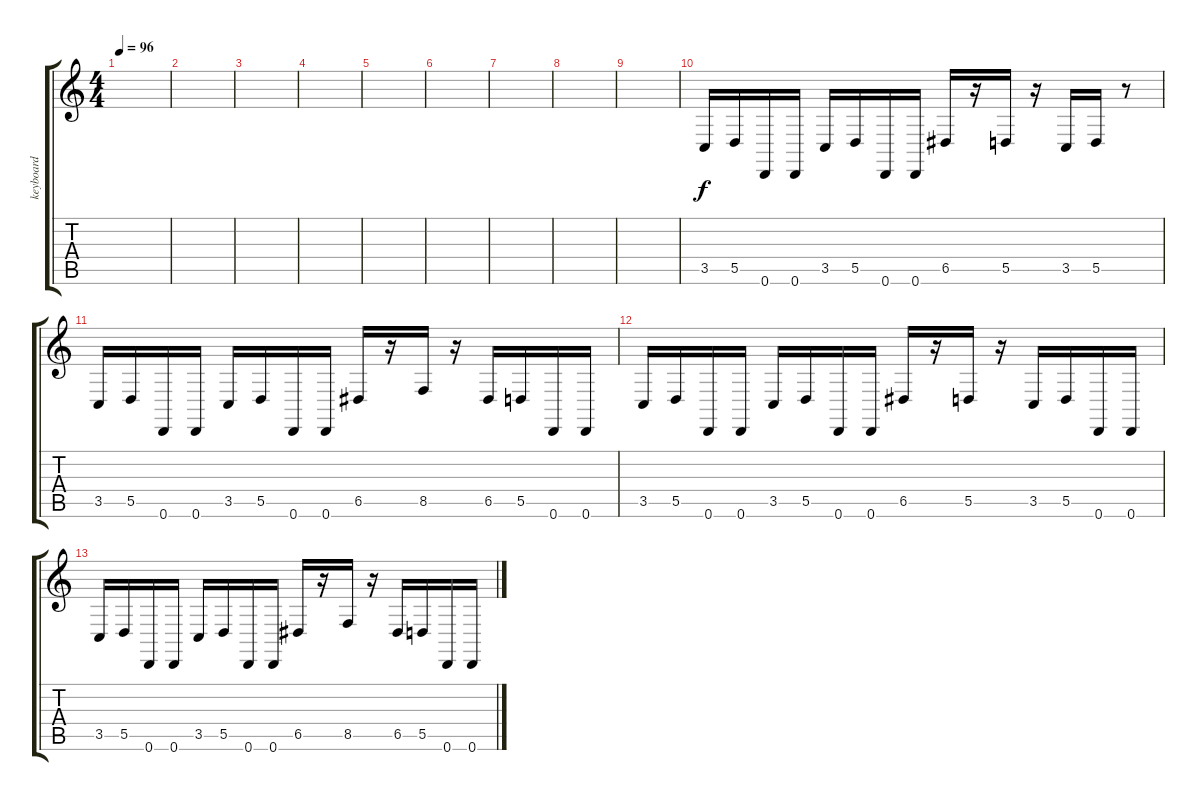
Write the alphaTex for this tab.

\track ("keyboard" "keyboard") {instrument lead8bassandlead}
\staff {score tabs}
\tuning (E4 B3 G3 D3 A2 D2) {hide}
\ts (4 4)
\tempo 96
\clef g2
\ks c
|
|
|
|
|
|
|
|
|
3.5.16 5.5.16 0.6.16 0.6.16 3.5.16 5.5.16 0.6.16 0.6.16 6.5.16 r.16 5.5.16 r.16 3.5.16 5.5.16 r.8 |
3.5.16 5.5.16 0.6.16 0.6.16 3.5.16 5.5.16 0.6.16 0.6.16 6.5.16 r.16 8.5.16 r.16 6.5.16 5.5.16 0.6.16 0.6.16 |
3.5.16 5.5.16 0.6.16 0.6.16 3.5.16 5.5.16 0.6.16 0.6.16 6.5.16 r.16 5.5.16 r.16 3.5.16 5.5.16 0.6.16 0.6.16 |
3.5.16 5.5.16 0.6.16 0.6.16 3.5.16 5.5.16 0.6.16 0.6.16 6.5.16 r.16 8.5.16 r.16 6.5.16 5.5.16 0.6.16 0.6.16
